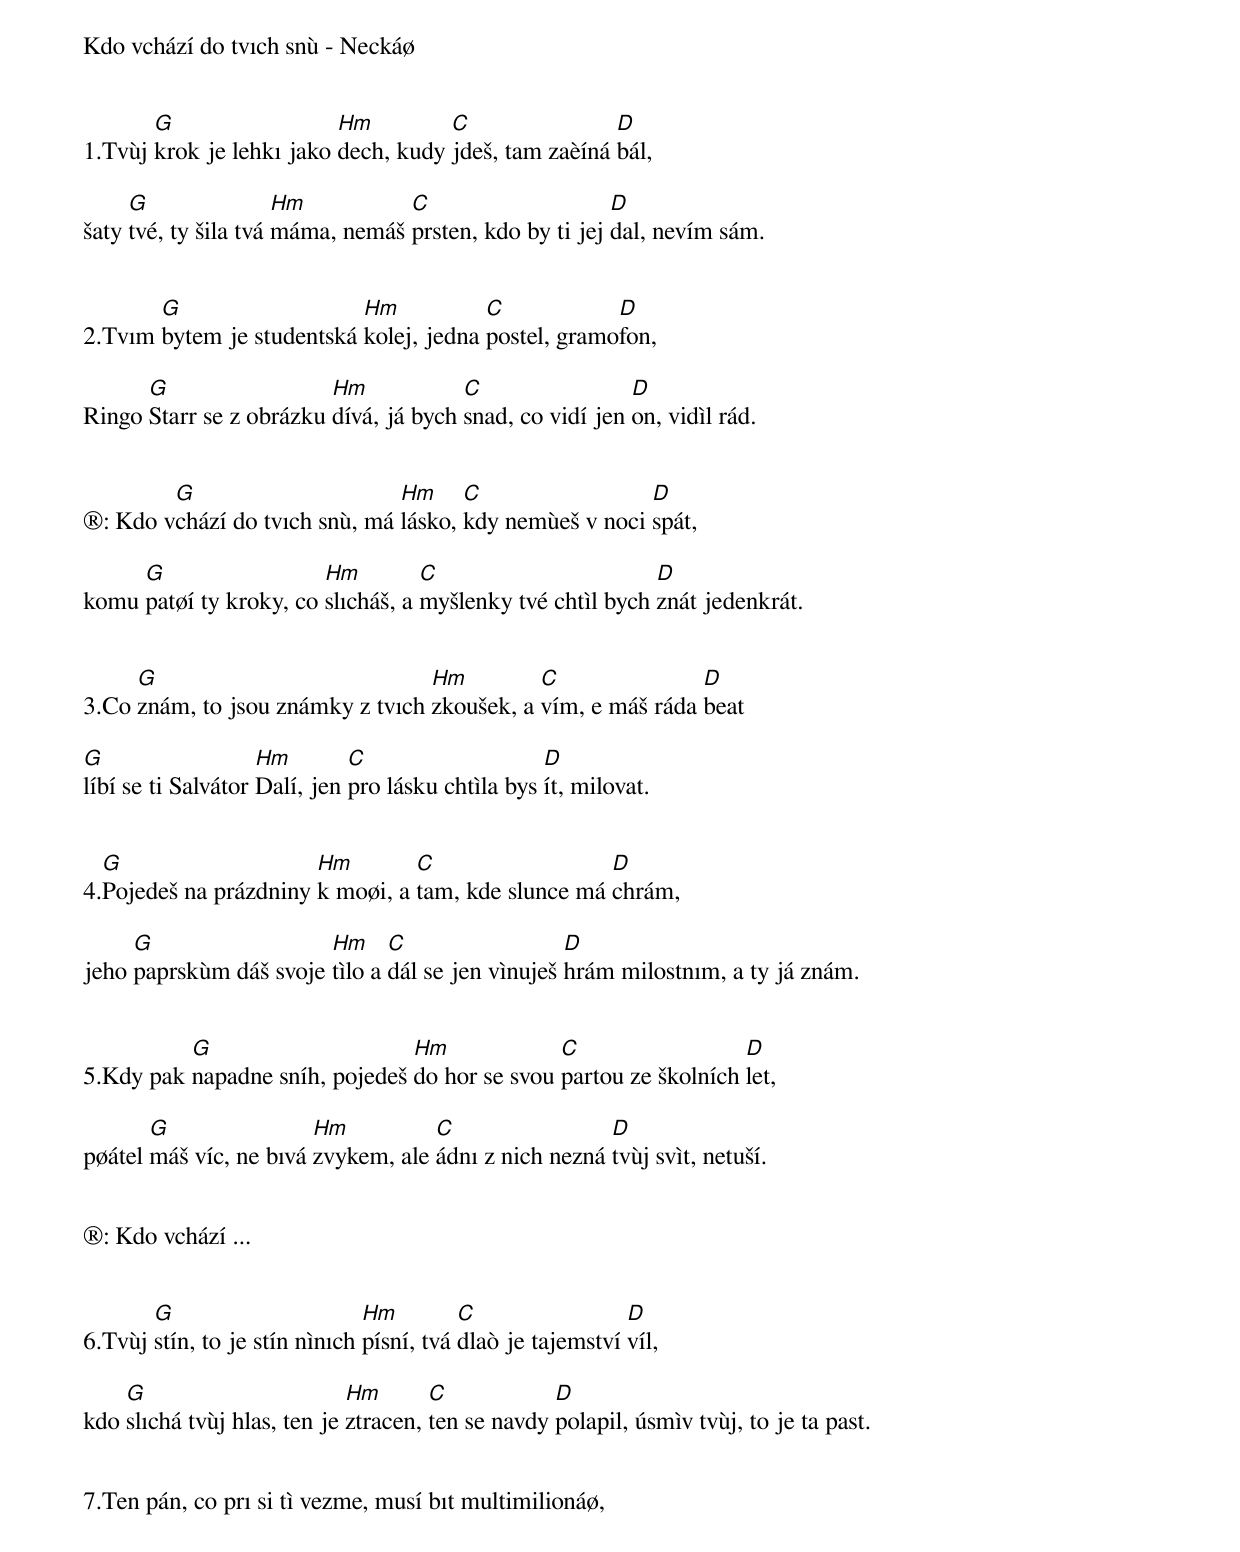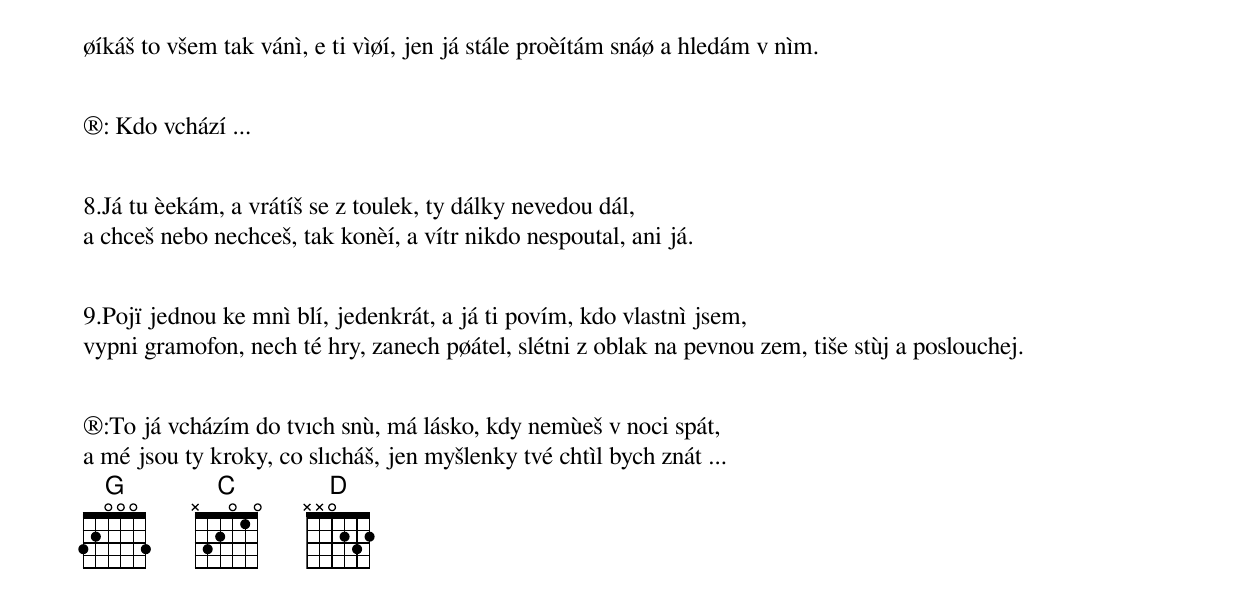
Kdo vchází do tvıch snù - Neckáø


1.Tvùj [G]krok je lehkı jako [Hm]dech, kudy [C]jdeš, tam zaèíná [D]bál,

šaty [G]tvé, ty šila tvá [Hm]máma, nemáš [C]prsten, kdo by ti jej [D]dal, nevím sám.


2.Tvım [G]bytem je studentská [Hm]kolej, jedna [C]postel, gramo[D]fon,

Ringo [G]Starr se z obrázku [Hm]dívá, já bych [C]snad, co vidí jen [D]on, vidìl rád.


®: Kdo v[G]chází do tvıch snù, má [Hm]lásko, [C]kdy nemùeš v noci [D]spát,

komu [G]patøí ty kroky, co [Hm]slıcháš, a [C]myšlenky tvé chtìl bych [D]znát jedenkrát.


3.Co [G]znám, to jsou známky z tvıch [Hm]zkoušek, a [C]vím, e máš ráda [D]beat

[G]líbí se ti Salvátor [Hm]Dalí, jen [C]pro lásku chtìla bys [D]ít, milovat.


4.[G]Pojedeš na prázdniny [Hm]k moøi, a [C]tam, kde slunce má [D]chrám,

jeho [G]paprskùm dáš svoje [Hm]tìlo a [C]dál se jen vìnuješ [D]hrám milostnım, a ty já znám.


5.Kdy pak [G]napadne sníh, pojedeš [Hm]do hor se svou [C]partou ze školních [D]let,

pøátel [G]máš víc, ne bıvá [Hm]zvykem, ale [C]ádnı z nich nezná [D]tvùj svìt, netuší.


®: Kdo vchází ...


6.Tvùj [G]stín, to je stín nìnıch [Hm]písní, tvá [C]dlaò je tajemství [D]víl,

kdo [G]slıchá tvùj hlas, ten je [Hm]ztracen, [C]ten se navdy [D]polapil, úsmìv tvùj, to je ta past.


7.Ten pán, co prı si tì vezme, musí bıt multimilionáø,
øíkáš to všem tak vánì, e ti vìøí, jen já stále proèítám snáø a hledám v nìm.


®: Kdo vchází ...


8.Já tu èekám, a vrátíš se z toulek, ty dálky nevedou dál,
a chceš nebo nechceš, tak konèí, a vítr nikdo nespoutal, ani já.


9.Pojï jednou ke mnì blí, jedenkrát, a já ti povím, kdo vlastnì jsem,
vypni gramofon, nech té hry, zanech pøátel, slétni z oblak na pevnou zem, tiše stùj a poslouchej.


®:To já vcházím do tvıch snù, má lásko, kdy nemùeš v noci spát,
a mé jsou ty kroky, co slıcháš, jen myšlenky tvé chtìl bych znát ...
